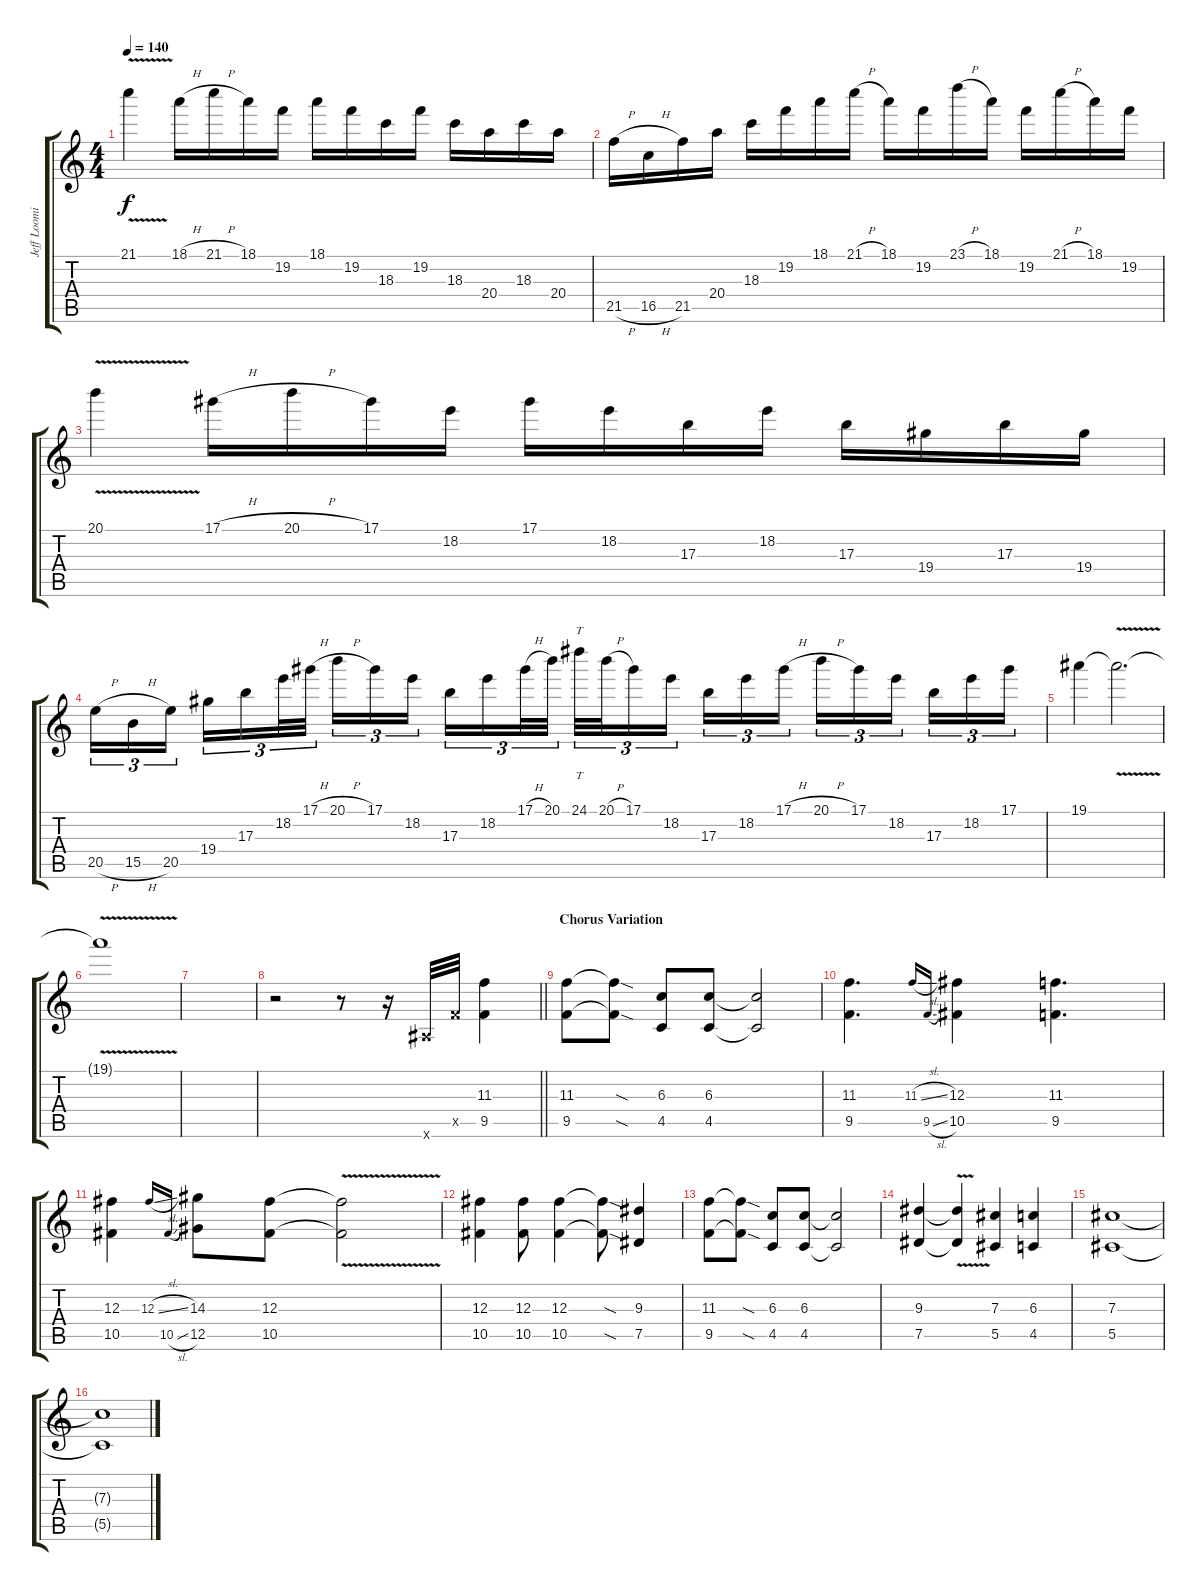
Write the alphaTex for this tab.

\track ("Jeff Loomis Solo Gtr" "Jeff Loomi") {instrument distortionguitar}
\staff {score tabs}
\tuning (Eb4 Bb3 Gb3 Db3 Ab2 Db2) {hide}
\ts (4 4)
\tempo 140
\clef g2
\ks c
21.1{v}.4{dy f} 18.1{h}.16 21.1{h}.16 18.1.16 19.2.16 18.1.16 19.2.16 18.3.16 19.2.16 18.3.16 20.4.16 18.3.16 20.4.16 |
21.5{h}.16 16.5{h}.16 21.5.16 20.4.16 18.3.16 19.2.16 18.1.16 21.1{h}.16 18.1.16 19.2.16 23.1{h}.16 18.1.16 19.2.16 21.1{h}.16 18.1.16 19.2.16 |
20.1{v}.4 17.1{h}.16 20.1{h}.16 17.1.16 18.2.16 17.1.16 18.2.16 17.3.16 18.2.16 17.3.16 19.4.16 17.3.16 19.4.16 |
20.5{h}.16{tu (3 2)} 15.5{h}.16{tu (3 2)} 20.5.16{tu (3 2) beam splitsecondary} 19.4.16{tu (3 2)} 17.3.16{tu (3 2)} 18.2.32{tu (3 2)} 17.1{h}.32{tu (3 2)} 20.1{h}.16{tu (3 2)} 17.1.16{tu (3 2)} 18.2.16{tu (3 2) beam splitsecondary} 17.3.16{tu (3 2)} 18.2.16{tu (3 2)} 17.1{h}.32{tu (3 2)} 20.1.32{tu (3 2)} 24.1.32{tt tu (3 2)} 20.1{h}.32{tu (3 2)} 17.1.16{tu (3 2)} 18.2.16{tu (3 2) beam splitsecondary} 17.3.16{tu (3 2)} 18.2.16{tu (3 2)} 17.1{h}.16{tu (3 2)} 20.1{h}.16{tu (3 2)} 17.1.16{tu (3 2)} 18.2.16{tu (3 2) beam splitsecondary} 17.3.16{tu (3 2)} 18.2.16{tu (3 2)} 17.1.16{tu (3 2)} |
19.1.4 19.1{v t}.2{d} |
19.1{t}.1{volume 0} |
|
\barLineRight lightlight
r.2{volume 12} r.8 r.16 9.6{x}.32 9.5{x}.32 (11.3 9.5).4 |
\section ("" "Chorus Variation")
(11.3 9.5).8 (11.3{sod t} 9.5{sod t}).8 (6.3 4.5).8 (6.3 4.5).8 (6.3{t} 4.5{t}).2 |
(11.3 9.5).4{d} 11.3{sl}.16{gr onbeat} 9.5{sl}.16{gr onbeat} (12.3 10.5).4 (11.3 9.5).4{d} |
(12.3 10.5).4 12.3{sl}.16{gr onbeat} 10.5{sl}.16{gr onbeat} (14.3 12.5).8 (12.3 10.5).8 (12.3{t} 10.5{v t}).2 |
(12.3 10.5).4 (12.3 10.5).8 (12.3 10.5).4 (12.3{sod t} 10.5{sod t}).8 (9.3 7.5).4 |
(11.3 9.5).8 (11.3{sod t} 9.5{sod t}).8 (6.3 4.5).8 (6.3 4.5).8 (6.3{t} 4.5{t}).2 |
(9.3 7.5).4 (9.3{v t} 7.5{v t}).4 (7.3 5.5).4 (6.3 4.5).4 |
(7.3 5.5).1 |
(7.3{t} 5.5{t}).1
